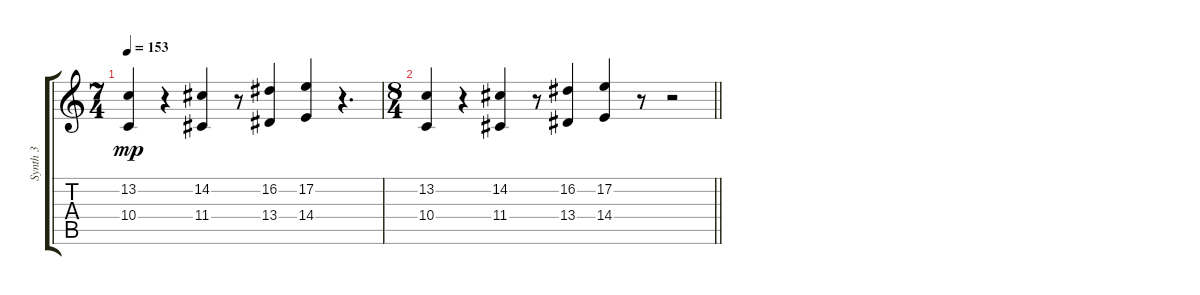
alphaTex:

\track ("Synth 3" "Synth 3") {instrument marimba}
\staff {score tabs}
\tuning (E4 B3 G3 D3 A2 E2) {hide}
\ts (7 4)
\tempo 153
\clef g2
\ks c
(13.2 10.4).4{dy mp} r.4 (14.2 11.4).4 r.8 (16.2 13.4).4 (17.2 14.4).4 r.4{d} |
\ts (8 4)
\barLineRight lightlight
(13.2 10.4).4 r.4 (14.2 11.4).4 r.8 (16.2 13.4).4 (17.2 14.4).4 r.8 r.2
